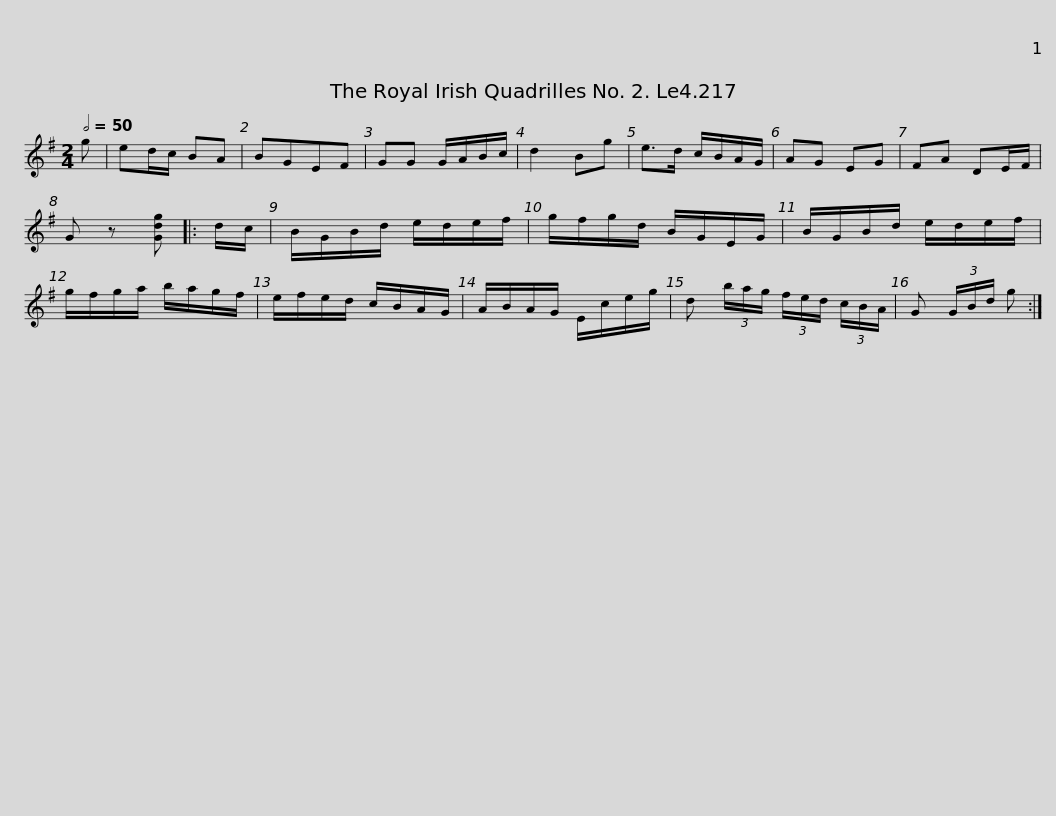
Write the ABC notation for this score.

X:1
L:1/8
Q:1/2=50
M:2/4
I:linebreak $
K:G
V:1 treble
V:1
 g | ed/c/ BA | BGEF | GG G/A/B/c/ | d2 Bg | %5
 e>d c/B/A/G/ | AG EG | FA DE/F/ | G z [Gdg] |: d/c/ |$ %10
 B/G/B/d/ e/d/e/f/ | g/f/g/d/ B/G/E/G/ | B/G/B/d/ e/d/e/f/ | g/f/g/a/ b/a/g/f/ | e/f/e/d/ c/B/A/G/ | %15
 A/B/A/G/ E/c/e/g/ |$ d (3b/a/g/ (3f/e/d/ (3c/B/A/ | G (3G/B/d/ g :| %18
